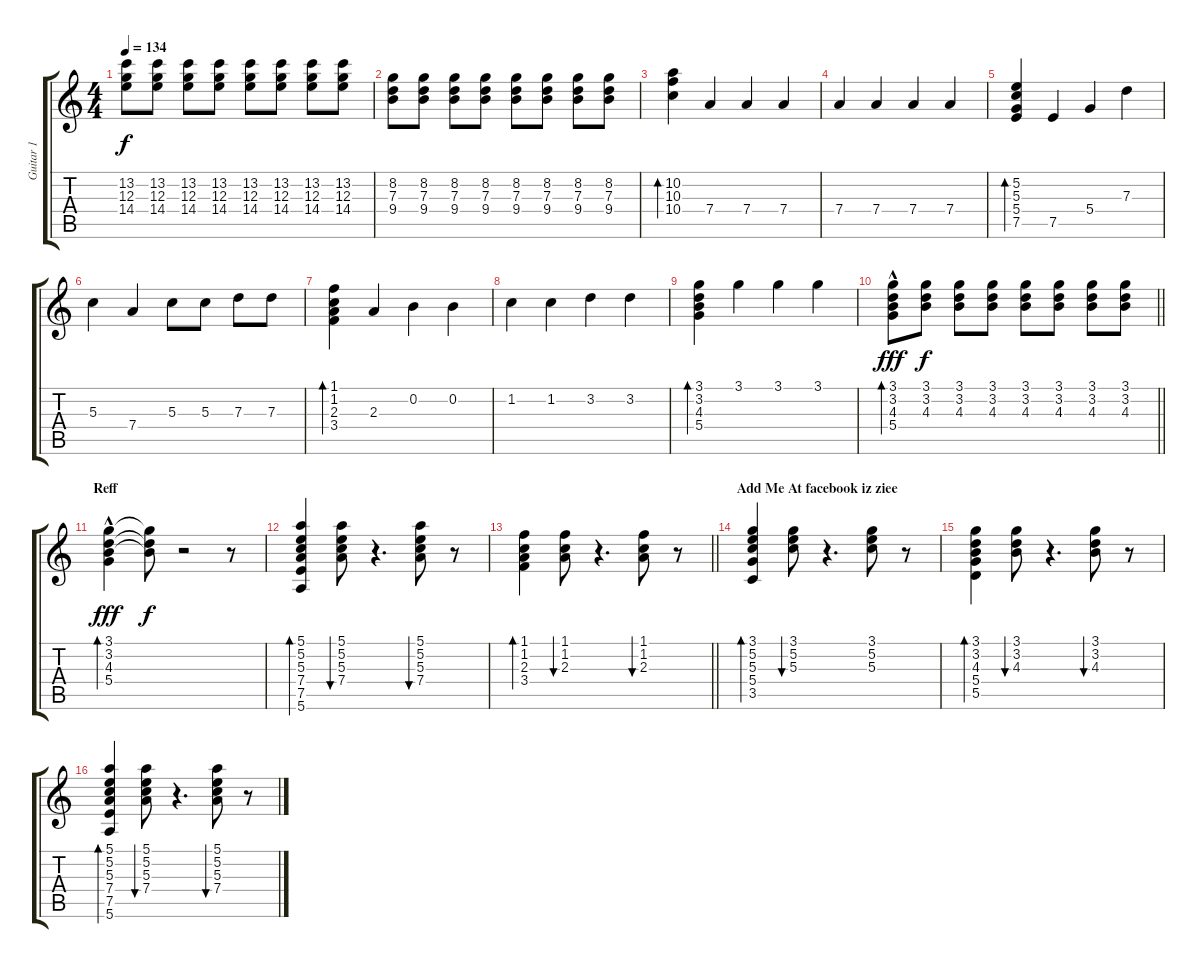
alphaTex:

\track ("Guitar 1" "Guitar 1") {instrument overdrivenguitar}
\staff {score tabs}
\tuning (E4 B3 G3 D3 A2 E2) {hide}
\ts (4 4)
\tempo 134
\clef g2
\ks c
(13.2 12.3 14.4).8{dy f} (13.2 12.3 14.4).8 (13.2 12.3 14.4).8 (13.2 12.3 14.4).8 (13.2 12.3 14.4).8 (13.2 12.3 14.4).8 (13.2 12.3 14.4).8 (13.2 12.3 14.4).8 |
(8.2 7.3 9.4).8 (8.2 7.3 9.4).8 (8.2 7.3 9.4).8 (8.2 7.3 9.4).8 (8.2 7.3 9.4).8 (8.2 7.3 9.4).8 (8.2 7.3 9.4).8 (8.2 7.3 9.4).8 |
(10.2 10.3 10.4).4{bd 120} 7.4.4 7.4.4 7.4.4 |
7.4.4 7.4.4 7.4.4 7.4.4 |
(5.2 5.3 5.4 7.5).4{bd 120} 7.5.4 5.4.4 7.3.4 |
5.3.4 7.4.4 5.3.8 5.3.8 7.3.8 7.3.8 |
(1.1 1.2 2.3 3.4).4{bd 120} 2.3.4 0.2.4 0.2.4 |
1.2.4 1.2.4 3.2.4 3.2.4 |
(3.1 3.2 4.3 5.4).4{bd 120} 3.1.4 3.1.4 3.1.4 |
\barLineRight lightlight
(3.1 3.2 4.3 5.4{hac}).8{bd 60 dy fff} (3.1 3.2 4.3).8{dy f} (3.1 3.2 4.3).8 (3.1 3.2 4.3).8 (3.1 3.2 4.3).8 (3.1 3.2 4.3).8 (3.1 3.2 4.3).8 (3.1 3.2 4.3).8 |
\section ("" "Reff")
(3.1 3.2 4.3 5.4{hac}).4{bd 30 dy fff} (3.1{t} 3.2{t} 4.3{t}).8{dy f} r.2 r.8 |
(5.1 5.2 5.3 7.4 7.5 5.6).4{bd 120} (5.1 5.2 5.3 7.4).8{bu 30} r.4{d} (5.1 5.2 5.3 7.4).8{bu 30} r.8 |
\barLineRight lightlight
(1.1 1.2 2.3 3.4).4{bd 120} (1.1 1.2 2.3).8{bu 30} r.4{d} (1.1 1.2 2.3).8{bu 30} r.8 |
\section ("" "Add Me At facebook iz ziee")
(3.1 5.2 5.3 5.4 3.5).4{bd 120} (3.1 5.2 5.3).8{bu 30} r.4{d} (3.1 5.2 5.3).8 r.8 |
(3.1 3.2 4.3 5.4 5.5).4{bd 120} (3.1 3.2 4.3).8{bu 30} r.4{d} (3.1 3.2 4.3).8{bu 30} r.8 |
(5.1 5.2 5.3 7.4 7.5 5.6).4{bd 120} (5.1 5.2 5.3 7.4).8{bu 30} r.4{d} (5.1 5.2 5.3 7.4).8{bu 30} r.8
